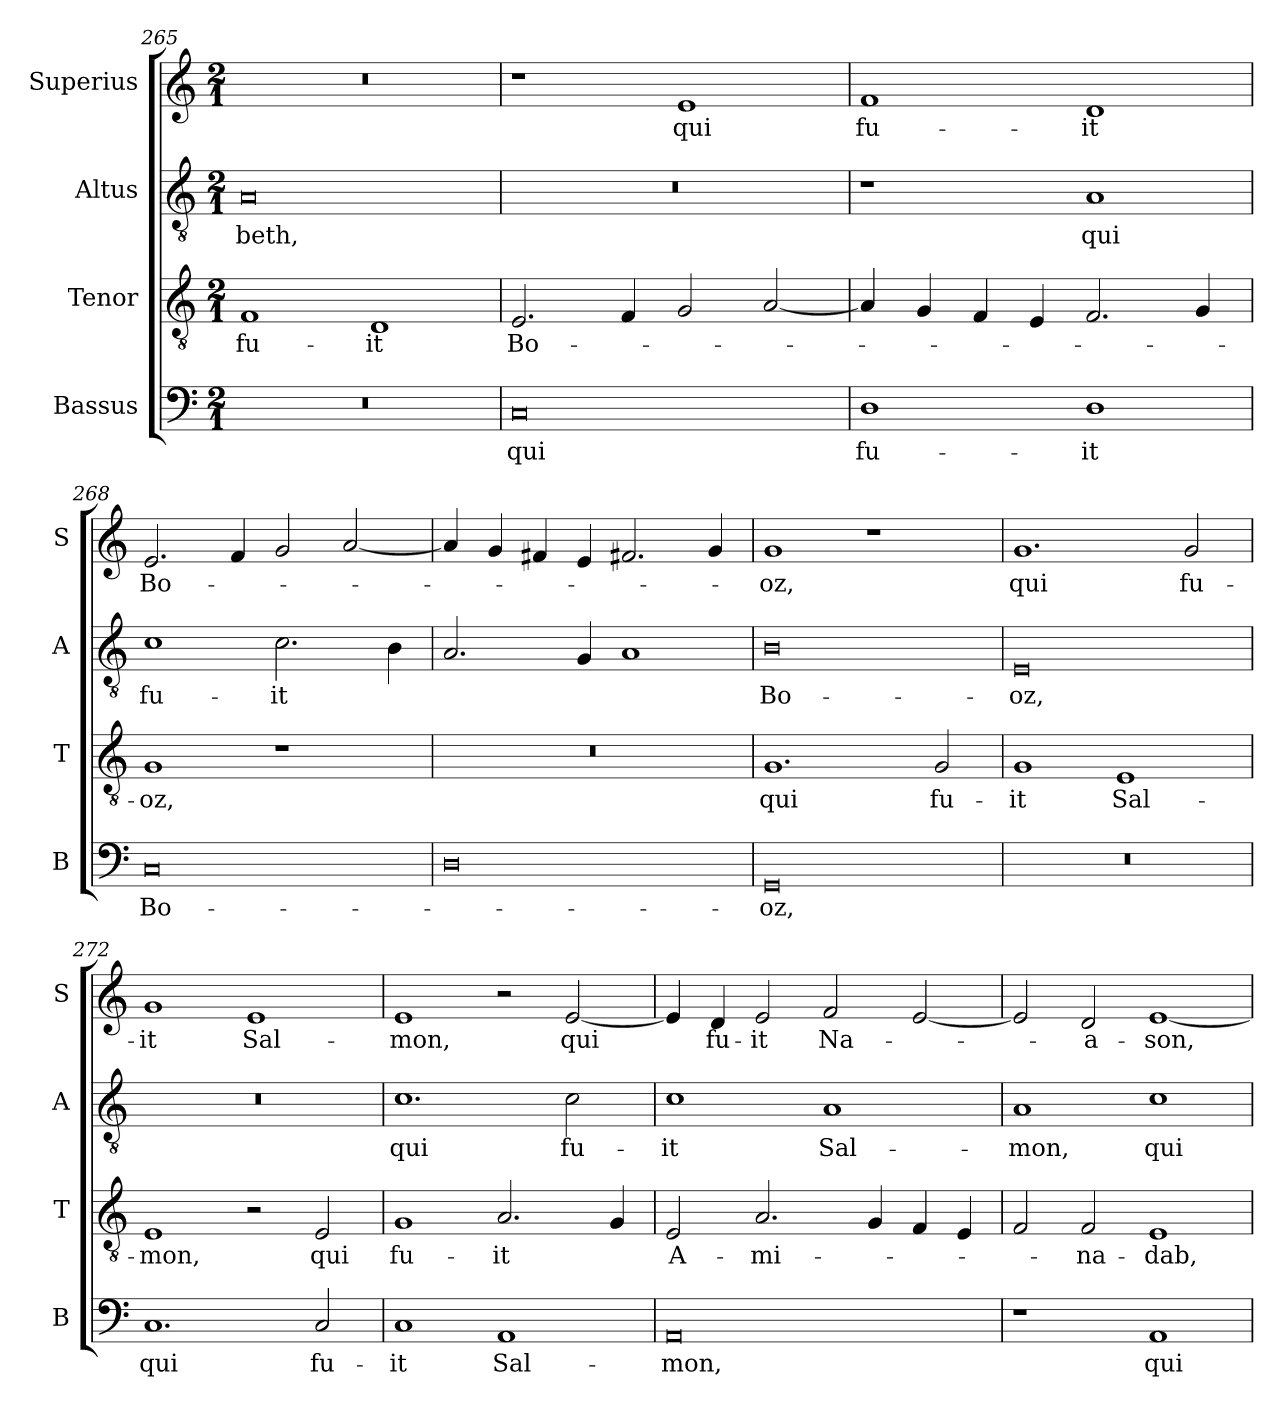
**kern	**text	**kern	**text	**kern	**text	**kern	**text
*part4	*part4	*part3	*part3	*part2	*part2	*part1	*part1
*staff4	*staff4	*staff3	*staff3	*staff2	*staff2	*staff1	*staff1
*I"Bassus	*	*I"Tenor	*	*I"Altus	*	*I"Superius	*
*I'B	*	*I'T	*	*I'A	*	*I'S	*
*clefF4	*	*clefGv2	*	*clefGv2	*	*clefG2	*
*k[]	*	*k[]	*	*k[]	*	*k[]	*
*M2/1	*	*M2/1	*	*M2/1	*	*M2/1	*
=265	=265	=265	=265	=265	=265	=265	=265
0r	.	1F	fu-	0A	-beth,	0r	.
.	.	1D	-it	.	.	.	.
=266	=266	=266	=266	=266	=266	=266	=266
0C	qui	2.E/	Bo-	0r	.	1r	.
.	.	4F/	.	.	.	.	.
.	.	2G/	.	.	.	1e	qui
.	.	[2A/	.	.	.	.	.
=267	=267	=267	=267	=267	=267	=267	=267
1D	fu-	4A/]	.	1r	.	1f	fu-
.	.	4G/	.	.	.	.	.
.	.	4F/	.	.	.	.	.
.	.	4E/	.	.	.	.	.
1D	-it	2.F/	.	1A	qui	1d	-it
.	.	4G/	.	.	.	.	.
=268	=268	=268	=268	=268	=268	=268	=268
0C	Bo-	1G	-oz,	1c	fu-	2.e/	Bo-
.	.	.	.	.	.	4f/	.
.	.	1r	.	2.c\	-it	2g/	.
.	.	.	.	.	.	[2a/	.
.	.	.	.	4B\	.	.	.
=269	=269	=269	=269	=269	=269	=269	=269
0D	.	0r	.	2.A/	.	4a/]	.
.	.	.	.	.	.	4g/	.
.	.	.	.	.	.	4f#X/	.
.	.	.	.	4G/	.	4e/	.
.	.	.	.	1A	.	2.f#X/	.
.	.	.	.	.	.	4g/	.
=270	=270	=270	=270	=270	=270	=270	=270
0GG	-oz,	1.G	qui	0B	Bo-	1g	-oz,
.	.	.	.	.	.	1r	.
.	.	2G/	fu-	.	.	.	.
=271	=271	=271	=271	=271	=271	=271	=271
0r	.	1G	-it	0E	-oz,	1.g	qui
.	.	1E	Sal-	.	.	.	.
.	.	.	.	.	.	2g/	fu-
=272	=272	=272	=272	=272	=272	=272	=272
1.C	qui	1E	-mon,	0r	.	1g	-it
.	.	2r	.	.	.	1e	Sal-
2C/	fu-	2E/	qui	.	.	.	.
=273	=273	=273	=273	=273	=273	=273	=273
1C	-it	1G	fu-	1.c	qui	1e	-mon,
1AA	Sal-	2.A/	-it	.	.	2r	.
.	.	.	.	2c\	fu-	[2e/	qui
.	.	4G/	.	.	.	.	.
=274	=274	=274	=274	=274	=274	=274	=274
0AA	-mon,	2E/	A-	1c	-it	4e/]	.
.	.	.	.	.	.	4d/	fu-
.	.	2.A/	-mi-	.	.	2e/	-it
.	.	.	.	1A	Sal-	2f/	Na-
.	.	4G/	.	.	.	.	.
.	.	4F/	.	.	.	[2e/	.
.	.	4E/	.	.	.	.	.
=275	=275	=275	=275	=275	=275	=275	=275
1r	.	2F/	.	1A	-mon,	2e/]	.
.	.	2F/	-na-	.	.	2d/	-a-
1AA	qui	1E	-dab,	1c	qui	[1e	-son,
=	=	=	=	=	=	=	=
*-	*-	*-	*-	*-	*-	*-	*-
